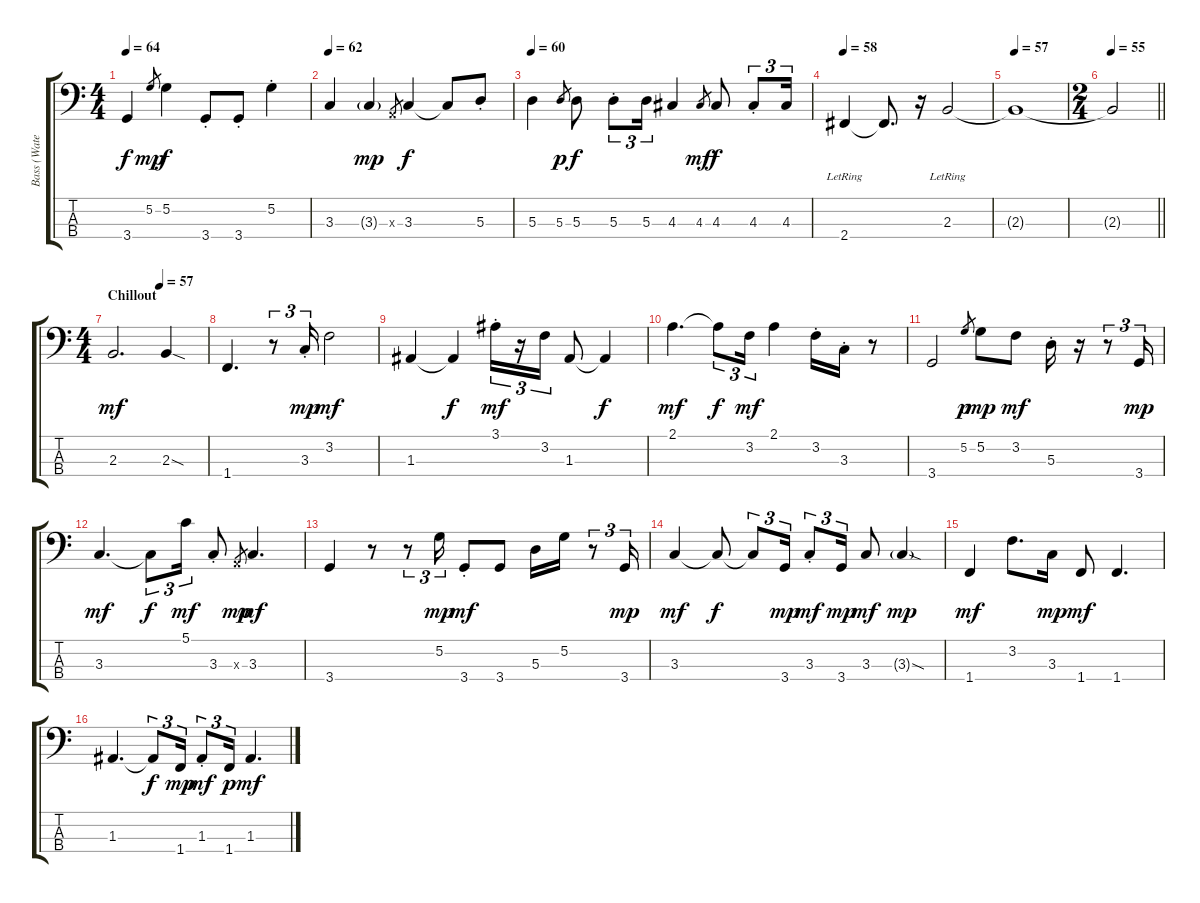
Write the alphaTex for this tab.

\track ("Bass (Waters)" "Bass (Wate") {instrument electricbasspick}
\staff {score tabs}
\tuning (G2 D2 A1 E1) {hide}
\ts (4 4)
\tempo 64
\clef f4
\ks c
3.4.4{dy f} 5.2.8{gr dy mp} 5.2.4{dy f} 3.4{st}.8 3.4{st}.8 5.2{st}.4 |
\tempo 62
3.3.4 3.3{g}.4{dy mp} 0.3{x}.8{gr} 3.3.4{dy f} 3.3{t}.8 5.3{st}.8 |
\tempo 60
5.3.4 5.3.8{gr dy p} 5.3.8{dy f} 5.3{st}.8{tu (3 2)} 5.3.16{tu (3 2)} 4.3.4 4.3.8{gr dy mf} 4.3.8{dy f} 4.3{st}.8{tu (3 2)} 4.3.16{tu (3 2)} |
\tempo 58
2.4{lr}.4 2.4{t}.8{d} r.16 2.3{lr}.2 |
\tempo 57
2.3{t}.1 |
\ts (2 4)
\tempo 55
\barLineRight lightlight
2.3{t}.2 |
\ts (4 4)
\section ("" "Chillout")
\tempo (57 0.5)
2.3.2{d dy mf} 2.3{sod}.4 |
1.4.4{d} r.8{tu (3 2)} 3.3{st}.16{tu (3 2) dy mp} 3.2.2{dy mf} |
1.3.4 1.3{t}.4{dy f} 3.1{st}.16{tu (3 2) dy mf} r.16{tu (3 2)} 3.2.16{tu (3 2)} 1.3.8 1.3{t}.4{dy f} |
2.1.4{d dy mf} 2.1{t}.8{tu (3 2) dy f} 3.2.16{tu (3 2) dy mf} 2.1.4 3.2{st}.16 3.3{st}.16 r.8 |
3.4.2 5.2.8{gr dy p} 5.2.8{dy mp} 3.2.8{dy mf} 5.3{st}.16 r.16 r.8{tu (3 2)} 3.4.16{tu (3 2) dy mp} |
3.3.4{d dy mf} 3.3{t}.8{tu (3 2) dy f} 5.1.16{tu (3 2) dy mf} 3.3{st}.8 0.3{x}.8{gr dy mp} 3.3.4{d dy mf} |
3.4.4 r.8 r.8{tu (3 2)} 5.2.16{tu (3 2) dy mp} 3.4{st}.8{dy mf} 3.4.8 5.3.16 5.2.16 r.8{tu (3 2)} 3.4.16{tu (3 2) dy mp} |
3.3.4{dy mf} 3.3{t}.8{dy f} 3.3{t}.8{tu (3 2)} 3.4.16{tu (3 2) dy mp} 3.3{st}.8{tu (3 2) dy mf} 3.4.16{tu (3 2) dy mp} 3.3.8{dy mf} 3.3{sod g}.4{dy mp} |
1.4.4{dy mf} 3.2.8{d} 3.3.16{dy mp} 1.4.8{dy mf} 1.4.4{d} |
1.3.4{d} 1.3{t}.8{tu (3 2) dy f} 1.4.16{tu (3 2) dy mp} 1.3{st}.8{tu (3 2) dy mf} 1.4.16{tu (3 2) dy p} 1.3.4{d dy mf}
